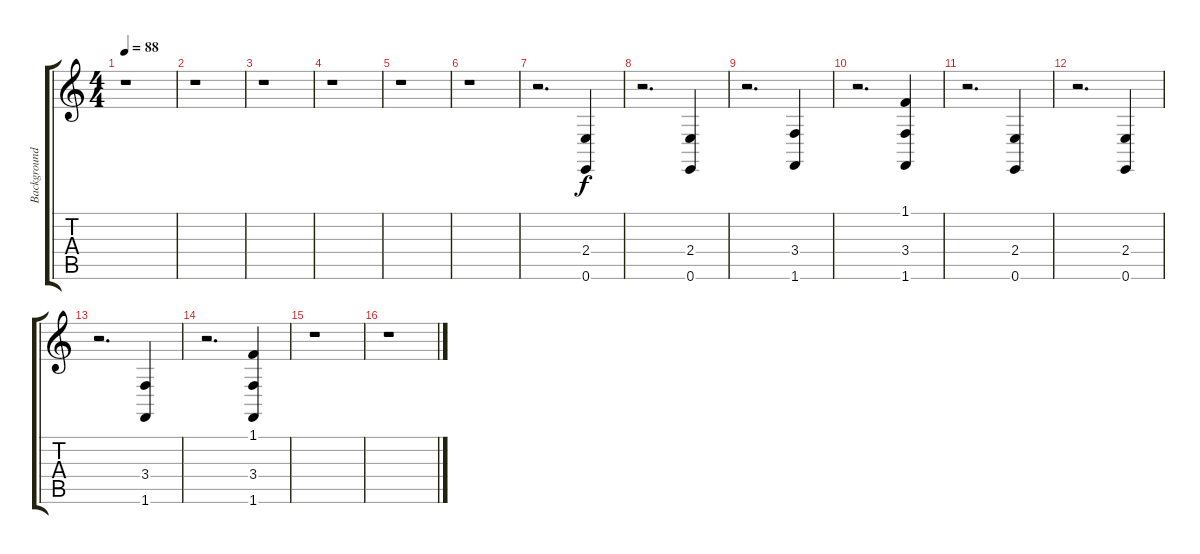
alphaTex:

\track ("Background" "Background") {instrument applause}
\staff {score tabs}
\tuning (E4 B3 G3 D3 A2 E2) {hide}
\ts (4 4)
\tempo 88
\clef g2
\ks c
r.1{dy f} |
r.1 |
r.1 |
r.1 |
r.1 |
r.1 |
r.2{d} (2.4 0.6).4 |
r.2{d} (2.4 0.6).4 |
r.2{d} (3.4 1.6).4 |
r.2{d} (1.1 3.4 1.6).4 |
r.2{d} (2.4 0.6).4 |
r.2{d} (2.4 0.6).4 |
r.2{d} (3.4 1.6).4 |
r.2{d} (1.1 3.4 1.6).4 |
r.1 |
r.1
